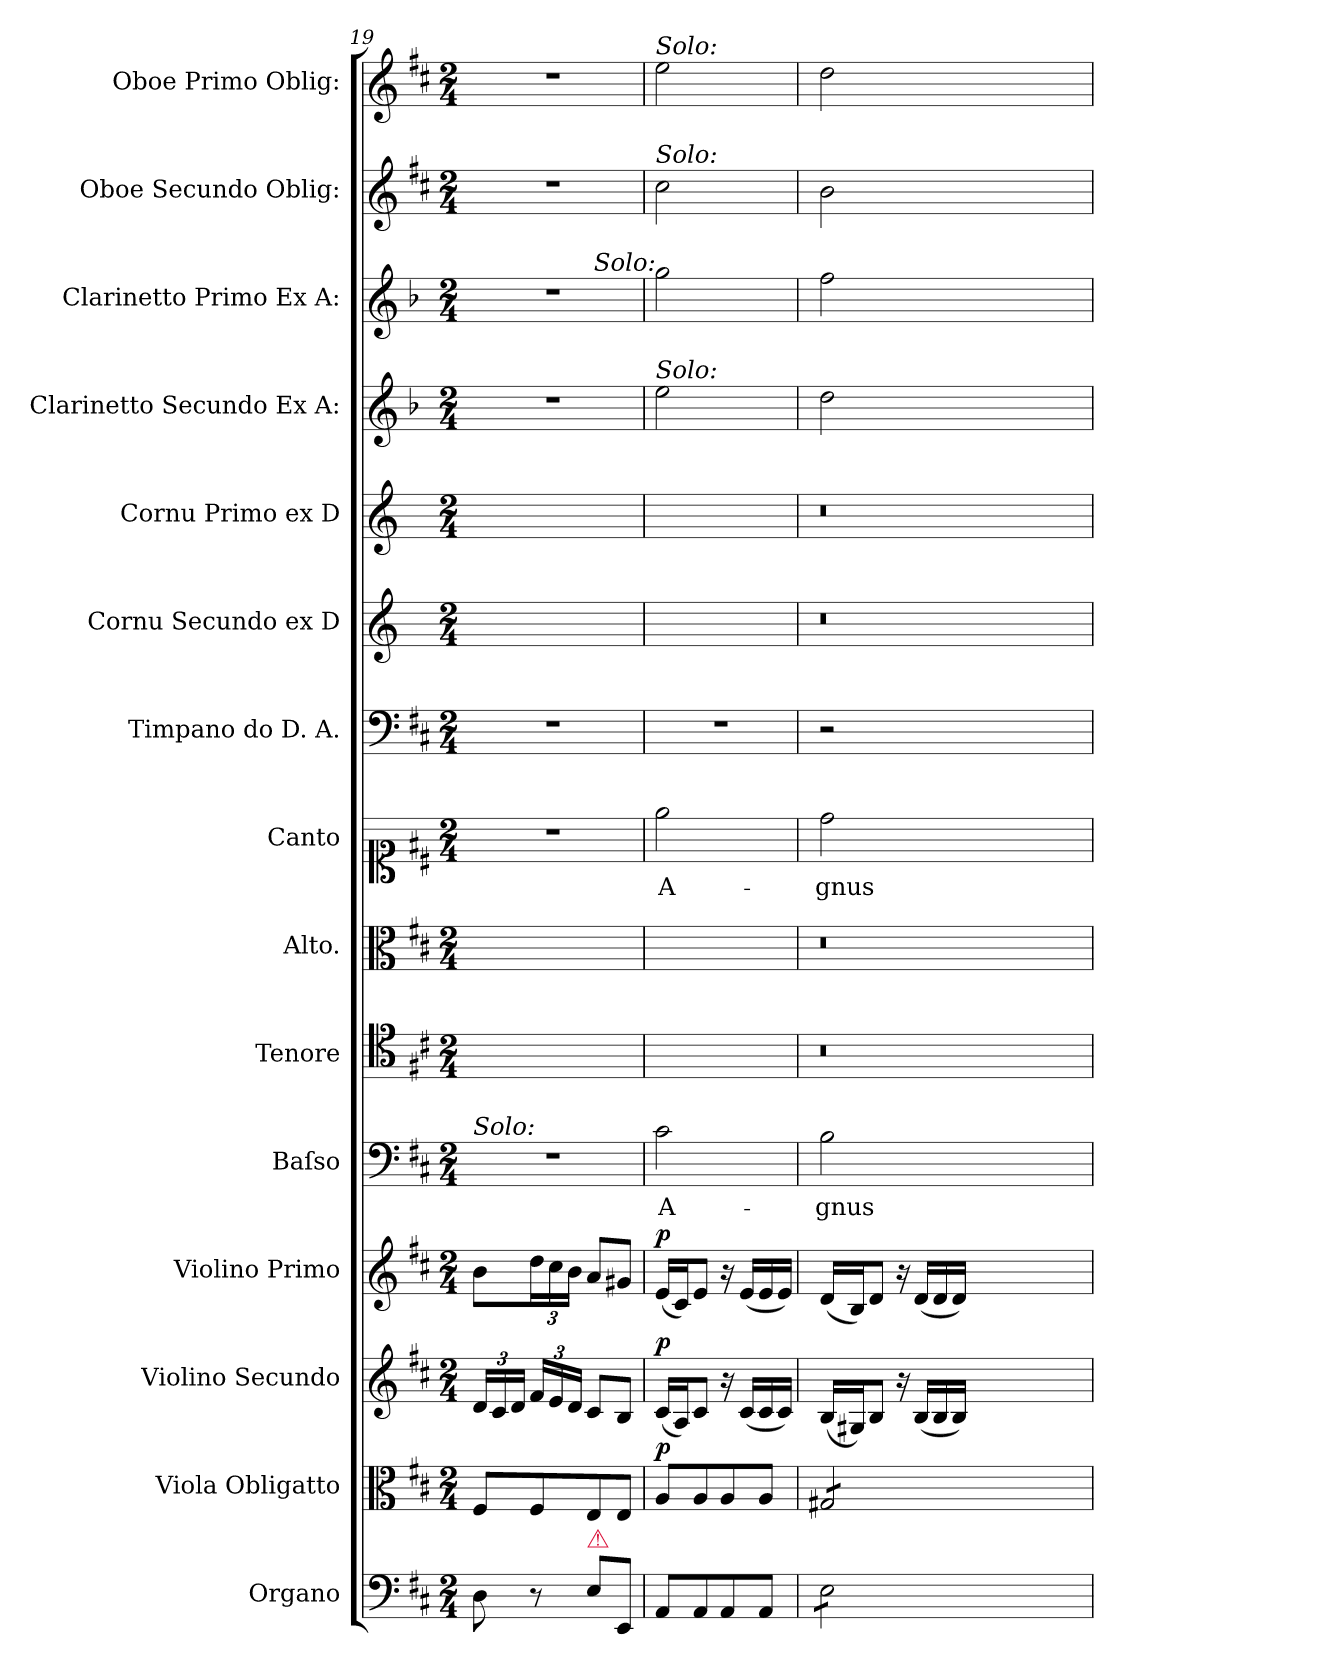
**kern	**kern	**dynam	**kern	**dynam	**kern	**dynam	**kern	**text	**kern	**kern	**kern	**text	**kern	**kern	**kern	**kern	**kern	**kern	**kern
*part15	*part14	*part14	*part13	*part13	*part12	*part12	*part11	*part11	*part10	*part9	*part8	*part8	*part7	*part6	*part5	*part4	*part3	*part2	*part1
*staff15	*staff14	*staff14	*staff13	*staff13	*staff12	*staff12	*staff11	*staff11	*staff10	*staff9	*staff8	*staff8	*staff7	*staff6	*staff5	*staff4	*staff3	*staff2	*staff1
*I"Organo	*I"Viola Obligatto	*	*I"Violino Secundo	*	*I"Violino Primo	*	*I"Baſso	*	*I"Tenore	*I"Alto.	*I"Canto	*	*I"Timpano do D. A.	*I"Cornu Secundo ex D	*I"Cornu Primo ex D	*I"Clarinetto Secundo Ex A:	*I"Clarinetto Primo Ex A:	*I"Oboe Secundo Oblig:	*I"Oboe Primo Oblig:
*I'org	*I'vla	*	*I'vl 2	*	*I'vl 1	*	*I'B	*	*I'T	*I'A	*	*	*I'timp	*	*	*I'cl 2 in A	*I'cl 1 in A	*I'ob 2	*I'ob 1
*clefF4	*clefC3	*	*clefG2	*	*clefG2	*	*clefF4	*	*clefC4	*clefC3	*clefC1	*	*clefF4	*clefG2	*clefG2	*clefG2	*clefG2	*clefG2	*clefG2
*	*	*	*	*	*	*	*	*	*	*	*	*	*	*ITrd6c10	*ITrd6c10	*ITrd2c3	*ITrd2c3	*	*
*k[f#c#]	*k[f#c#]	*	*k[f#c#]	*	*k[f#c#]	*	*k[f#c#]	*	*k[f#c#]	*k[f#c#]	*k[f#c#]	*	*k[f#c#]	*k[f#c#]	*k[f#c#]	*k[f#c#]	*k[f#c#]	*k[f#c#]	*k[f#c#]
*D:	*D:	*	*D:	*	*D:	*	*D:	*	*D:	*D:	*D:	*	*D:	*D:	*D:	*D:	*D:	*D:	*D:
*M2/4	*M2/4	*	*M2/4	*	*M2/4	*	*M2/4	*	*M2/4	*M2/4	*M2/4	*	*M2/4	*M2/4	*M2/4	*M2/4	*M2/4	*M2/4	*M2/4
=19	=19	=19	=19	=19	=19	=19	=19	=19	=19	=19	=19	=19	=19	=19	=19	=19	=19	=19	=19
!	!	!	!	!	!	!	!LO:TX:a:i:t=Solo&colon;	!	!	!	!	!	!	!	!	!	!	!	!
8D\	8F#/L	.	24d/LL	.	8b\L	.	2r	.	2ryy	2ryy	2r	.	2r	2ryy	2ryy	2r	2r	2r	2r
.	.	.	24c#/	.	.	.	.	.	.	.	.	.	.	.	.	.	.	.	.
.	.	.	24d/JJ	.	.	.	.	.	.	.	.	.	.	.	.	.	.	.	.
8r	8F#/	.	24f#/LL	.	24dd\L	.	.	.	.	.	.	.	.	.	.	.	.	.	.
.	.	.	24e/	.	24cc#\	.	.	.	.	.	.	.	.	.	.	.	.	.	.
.	.	.	24d/JJ	.	24b\JJ	.	.	.	.	.	.	.	.	.	.	.	.	.	.
!LO:TX:a:color=crimson:t=⚠	!	!	!	!	!	!	!	!	!	!	!	!	!	!	!	!	!	!	!
8E\L	8E/	.	8c#/L	.	8a/L	.	.	.	.	.	.	.	.	.	.	.	.	.	.
8EE/J	8E/J	.	8B/J	.	8g#X/J	.	.	.	.	.	.	.	.	.	.	.	.	.	.
=20	=20	=20	=20	=20	=20	=20	=20	=20	=20	=20	=20	=20	=20	=20	=20	=20	=20	=20	=20
!	!	!	!	!	!	!	!	!	!	!	!	!	!	!	!	!	!	!	!LO:TX:a:i:t=Solo&colon;
!	!	!	!	!	!	!	!	!	!	!	!	!	!	!	!	!	!	!LO:TX:a:i:t=Solo&colon;	!
!	!	!	!	!	!	!	!	!	!	!	!	!	!	!	!	!	!LO:TX:a:i:rj:t=Solo&colon;	!	!
!	!	!	!	!	!	!	!	!	!	!	!	!	!	!	!	!LO:TX:a:i:t=Solo&colon;	!	!	!
!	!	!LO:DY:a	!	!LO:DY:a	!	!LO:DY:a	!	!	!	!	!	!	!	!	!	!	!	!	!
8AA/L	8A/L	p	(16c#/LL	p	(16e/LL	p	2c#\	A-	2ryy	2ryy	2ee\	A-	2r	2ryy	2ryy	2cc#\	2ee\	2cc#\	2ee\
.	.	.	16A/J)	.	16c#/J)	.	.	.	.	.	.	.	.	.	.	.	.	.	.
8AA/	8A/	.	8c#/J	.	8e/J	.	.	.	.	.	.	.	.	.	.	.	.	.	.
8AA/	8A/	.	16r	.	16r	.	.	.	.	.	.	.	.	.	.	.	.	.	.
.	.	.	(16c#/LL	.	(16e/LL	.	.	.	.	.	.	.	.	.	.	.	.	.	.
8AA/J	8A/J	.	16c#/	.	16e/	.	.	.	.	.	.	.	.	.	.	.	.	.	.
.	.	.	16c#/JJ)	.	16e/JJ)	.	.	.	.	.	.	.	.	.	.	.	.	.	.
=21	=21	=21	=21	=21	=21	=21	=21	=21	=21	=21	=21	=21	=21	=21	=21	=21	=21	=21	=21
*tremolo	*	*	*	*	*	*	*	*	*	*	*	*	*	*	*	*	*	*	*
*	*tremolo	*	*	*	*	*	*	*	*	*	*	*	*	*	*	*	*	*	*
8E\L	8G#X/L	.	(16B/LL	.	(16d/LL	.	2B\	-gnus	0r	0r	2dd\	-gnus	2r	0r	0r	2b\	2dd\	2b\	2dd\
.	.	.	16G#X/J)	.	16B/J)	.	.	.	.	.	.	.	.	.	.	.	.	.	.
8E\	8G#X/	.	8B/J	.	8d/J	.	.	.	.	.	.	.	.	.	.	.	.	.	.
8E\	8G#X/	.	16r	.	16r	.	.	.	.	.	.	.	.	.	.	.	.	.	.
.	.	.	(16B/LL	.	(16d/LL	.	.	.	.	.	.	.	.	.	.	.	.	.	.
8E\J	8G#X/J	.	16B/	.	16d/	.	.	.	.	.	.	.	.	.	.	.	.	.	.
*	*Xtremolo	*	*	*	*	*	*	*	*	*	*	*	*	*	*	*	*	*	*
*Xtremolo	*	*	*	*	*	*	*	*	*	*	*	*	*	*	*	*	*	*	*
.	.	.	16B/JJ)	.	16d/JJ)	.	.	.	.	.	.	.	.	.	.	.	.	.	.
1.ryy	1.ryy	.	1.ryy	.	1.ryy	.	1.ryy	.	.	.	1.ryy	.	1.ryy	.	.	1.ryy	1.ryy	1.ryy	1.ryy
=	=	=	=	=	=	=	=	=	=	=	=	=	=	=	=	=	=	=	=
*-	*-	*-	*-	*-	*-	*-	*-	*-	*-	*-	*-	*-	*-	*-	*-	*-	*-	*-	*-
